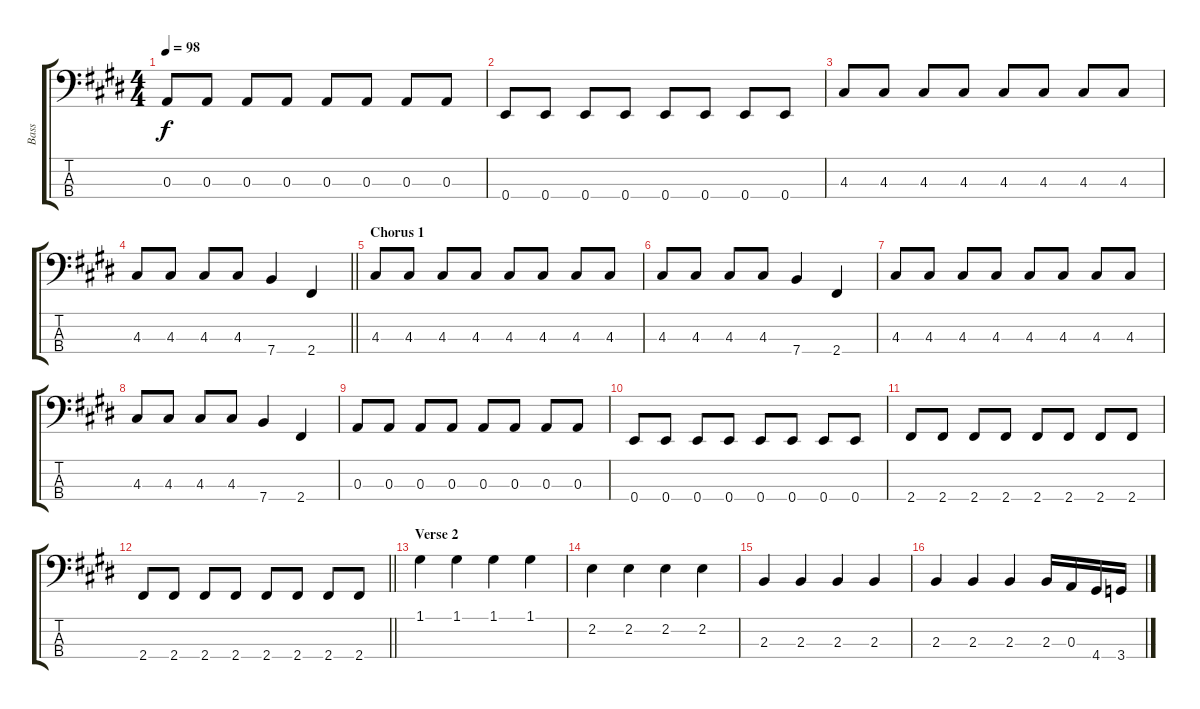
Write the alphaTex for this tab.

\track ("Bass" "Bass") {instrument electricbasspick}
\staff {score tabs}
\tuning (G2 D2 A1 E1) {hide}
\ts (4 4)
\tempo 98
\clef f4
\ks c#minor
0.3.8{dy f} 0.3.8 0.3.8 0.3.8 0.3.8 0.3.8 0.3.8 0.3.8 |
0.4.8 0.4.8 0.4.8 0.4.8 0.4.8 0.4.8 0.4.8 0.4.8 |
4.3.8 4.3.8 4.3.8 4.3.8 4.3.8 4.3.8 4.3.8 4.3.8 |
\barLineRight lightlight
4.3.8 4.3.8 4.3.8 4.3.8 7.4.4 2.4.4 |
\section ("" "Chorus 1")
4.3.8 4.3.8 4.3.8 4.3.8 4.3.8 4.3.8 4.3.8 4.3.8 |
4.3.8 4.3.8 4.3.8 4.3.8 7.4.4 2.4.4 |
4.3.8 4.3.8 4.3.8 4.3.8 4.3.8 4.3.8 4.3.8 4.3.8 |
4.3.8 4.3.8 4.3.8 4.3.8 7.4.4 2.4.4 |
0.3.8 0.3.8 0.3.8 0.3.8 0.3.8 0.3.8 0.3.8 0.3.8 |
0.4.8 0.4.8 0.4.8 0.4.8 0.4.8 0.4.8 0.4.8 0.4.8 |
2.4.8 2.4.8 2.4.8 2.4.8 2.4.8 2.4.8 2.4.8 2.4.8 |
\barLineRight lightlight
2.4.8 2.4.8 2.4.8 2.4.8 2.4.8 2.4.8 2.4.8 2.4.8 |
\section ("" "Verse 2")
1.1.4 1.1.4 1.1.4 1.1.4 |
2.2.4 2.2.4 2.2.4 2.2.4 |
2.3.4 2.3.4 2.3.4 2.3.4 |
2.3.4 2.3.4 2.3.4 2.3.16 0.3.16 4.4.16 3.4.16
